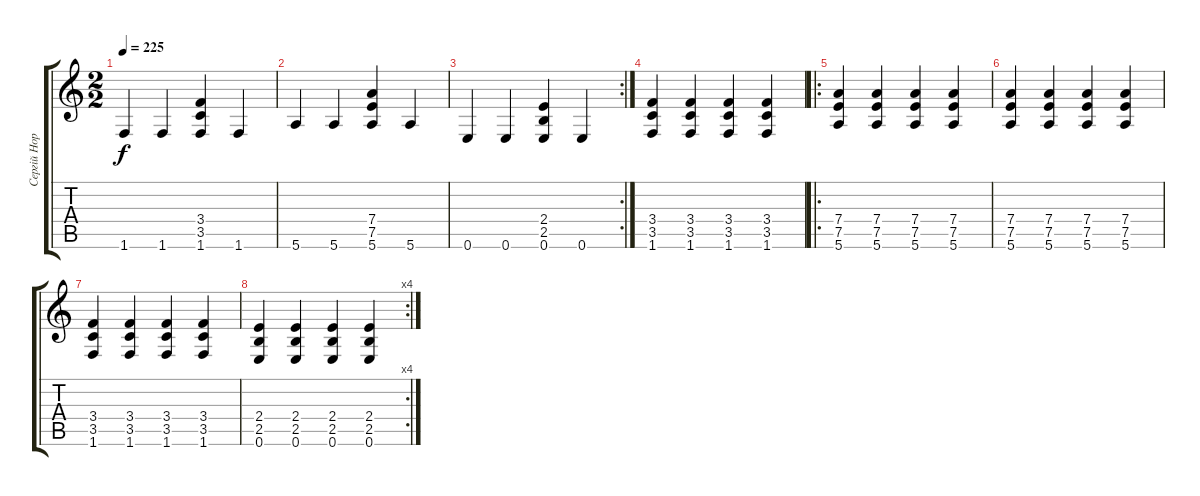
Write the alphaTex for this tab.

\track ("Сергій Норіцин" "Сергій Нор") {instrument overdrivenguitar}
\staff {score tabs}
\tuning (E4 B3 G3 D3 A2 E2) {hide}
\ts (2 2)
\tempo 225
\clef g2
\ks c
1.6.4{dy f} 1.6.4 (3.4 3.5 1.6).4 1.6.4 |
5.6.4 5.6.4 (7.4 7.5 5.6).4 5.6.4 |
\rc 2
0.6.4 0.6.4 (2.4 2.5 0.6).4 0.6.4 |
(3.4 3.5 1.6).4 (3.4 3.5 1.6).4 (3.4 3.5 1.6).4 (3.4 3.5 1.6).4 |
\ro
(7.4 7.5 5.6).4 (7.4 7.5 5.6).4 (7.4 7.5 5.6).4 (7.4 7.5 5.6).4 |
(7.4 7.5 5.6).4 (7.4 7.5 5.6).4 (7.4 7.5 5.6).4 (7.4 7.5 5.6).4 |
(3.4 3.5 1.6).4 (3.4 3.5 1.6).4 (3.4 3.5 1.6).4 (3.4 3.5 1.6).4 |
\rc 4
(2.4 2.5 0.6).4 (2.4 2.5 0.6).4 (2.4 2.5 0.6).4 (2.4 2.5 0.6).4
